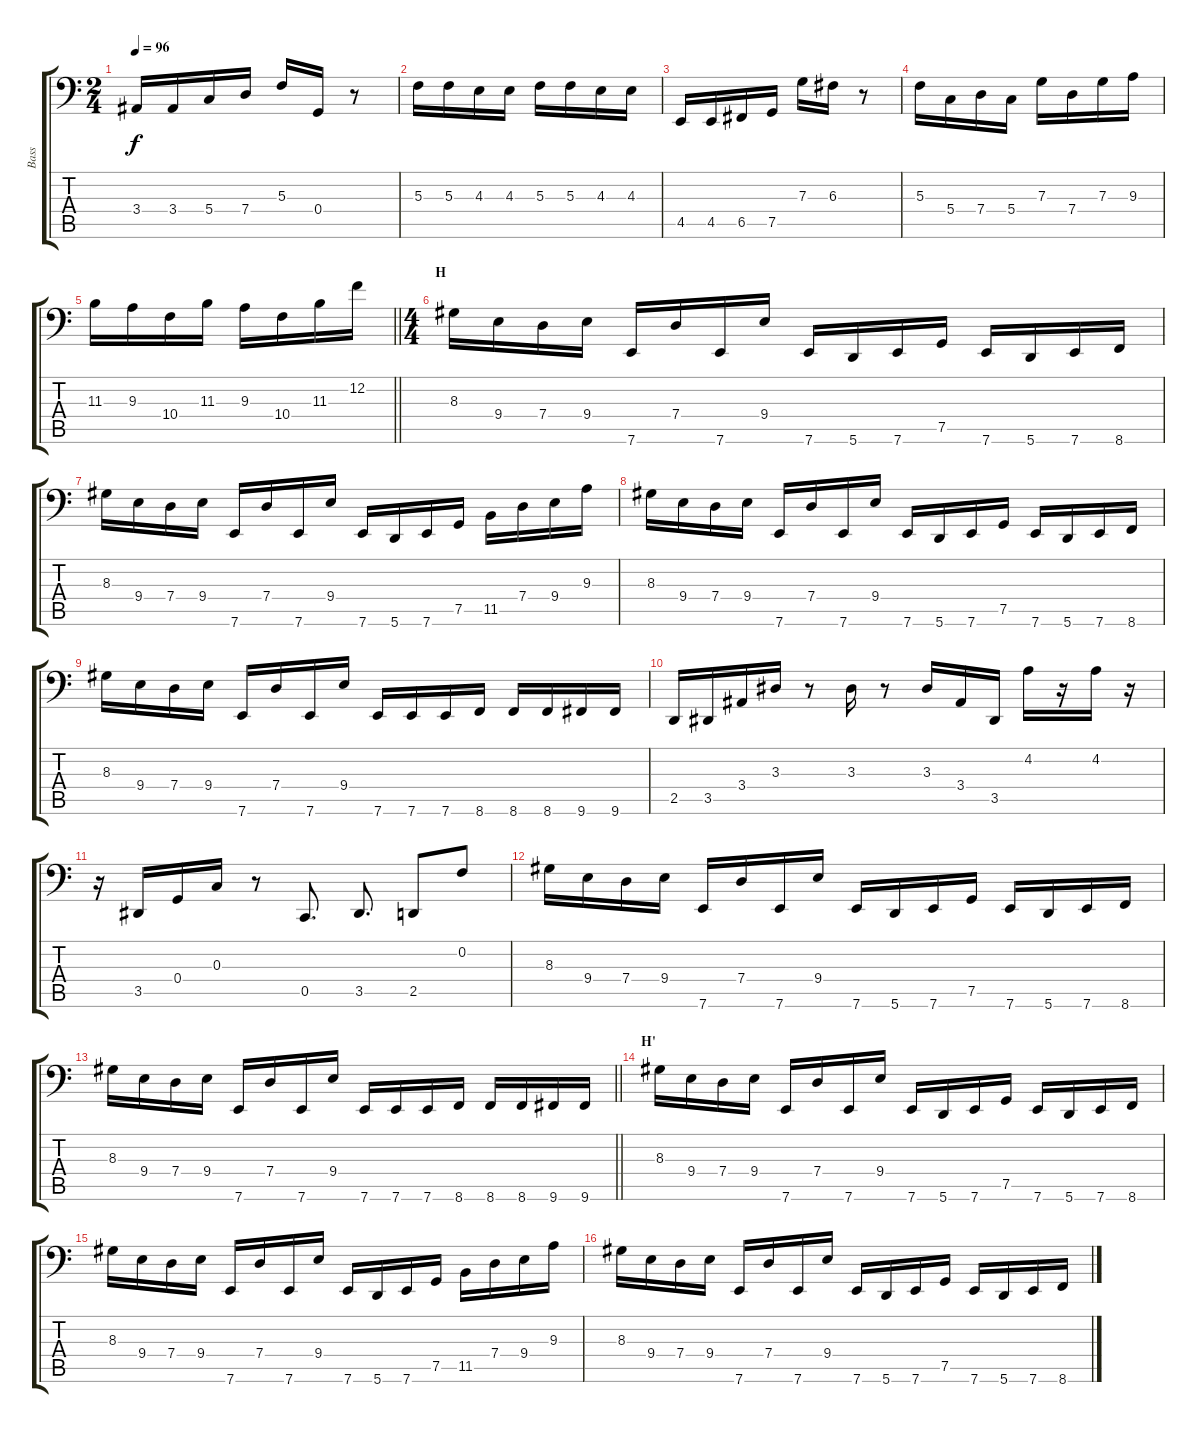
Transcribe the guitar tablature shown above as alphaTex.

\track ("Bass" "Bass") {instrument electricbasspick}
\staff {score tabs}
\tuning (Bb2 F2 C2 G1 C1 A0) {hide}
\ts (2 4)
\tempo 96
\clef f4
\ks c
3.4.16{dy f} 3.4.16 5.4.16 7.4.16 5.3.16 0.4.16 r.8 |
5.3.16 5.3.16 4.3.16 4.3.16 5.3.16 5.3.16 4.3.16 4.3.16 |
4.5.16 4.5.16 6.5.16 7.5.16 7.3.16 6.3.16 r.8 |
5.3.16 5.4.16 7.4.16 5.4.16 7.3.16 7.4.16 7.3.16 9.3.16 |
\barLineRight lightlight
11.3.16 9.3.16 10.4.16 11.3.16 9.3.16 10.4.16 11.3.16 12.2.16 |
\ts (4 4)
\section ("" "H")
8.3.16{instrument slapbass1} 9.4.16 7.4.16 9.4.16 7.6.16 7.4.16 7.6.16 9.4.16 7.6.16 5.6.16 7.6.16 7.5.16 7.6.16 5.6.16 7.6.16 8.6.16 |
8.3.16 9.4.16 7.4.16 9.4.16 7.6.16 7.4.16 7.6.16 9.4.16 7.6.16 5.6.16 7.6.16 7.5.16 11.5.16 7.4.16 9.4.16 9.3.16 |
8.3.16 9.4.16 7.4.16 9.4.16 7.6.16 7.4.16 7.6.16 9.4.16 7.6.16 5.6.16 7.6.16 7.5.16 7.6.16 5.6.16 7.6.16 8.6.16 |
8.3.16 9.4.16 7.4.16 9.4.16 7.6.16 7.4.16 7.6.16 9.4.16 7.6.16 7.6.16 7.6.16 8.6.16 8.6.16 8.6.16 9.6.16 9.6.16 |
2.5.16{instrument electricbasspick} 3.5.16 3.4.16 3.3.16 r.8 3.3.16 r.8 3.3.16 3.4.16 3.5.16 4.2.16 r.16 4.2.16 r.16 |
r.16 3.5.16 0.4.16 0.3.16 r.8 0.5.8{d} 3.5.8{d} 2.5.8 0.2.8 |
8.3.16{instrument slapbass1} 9.4.16 7.4.16 9.4.16 7.6.16 7.4.16 7.6.16 9.4.16 7.6.16 5.6.16 7.6.16 7.5.16 7.6.16 5.6.16 7.6.16 8.6.16 |
\barLineRight lightlight
8.3.16 9.4.16 7.4.16 9.4.16 7.6.16 7.4.16 7.6.16 9.4.16 7.6.16 7.6.16 7.6.16 8.6.16 8.6.16 8.6.16 9.6.16 9.6.16 |
\section ("" "H'")
8.3.16 9.4.16 7.4.16 9.4.16 7.6.16 7.4.16 7.6.16 9.4.16 7.6.16 5.6.16 7.6.16 7.5.16 7.6.16 5.6.16 7.6.16 8.6.16 |
8.3.16 9.4.16 7.4.16 9.4.16 7.6.16 7.4.16 7.6.16 9.4.16 7.6.16 5.6.16 7.6.16 7.5.16 11.5.16 7.4.16 9.4.16 9.3.16 |
8.3.16 9.4.16 7.4.16 9.4.16 7.6.16 7.4.16 7.6.16 9.4.16 7.6.16 5.6.16 7.6.16 7.5.16 7.6.16 5.6.16 7.6.16 8.6.16
